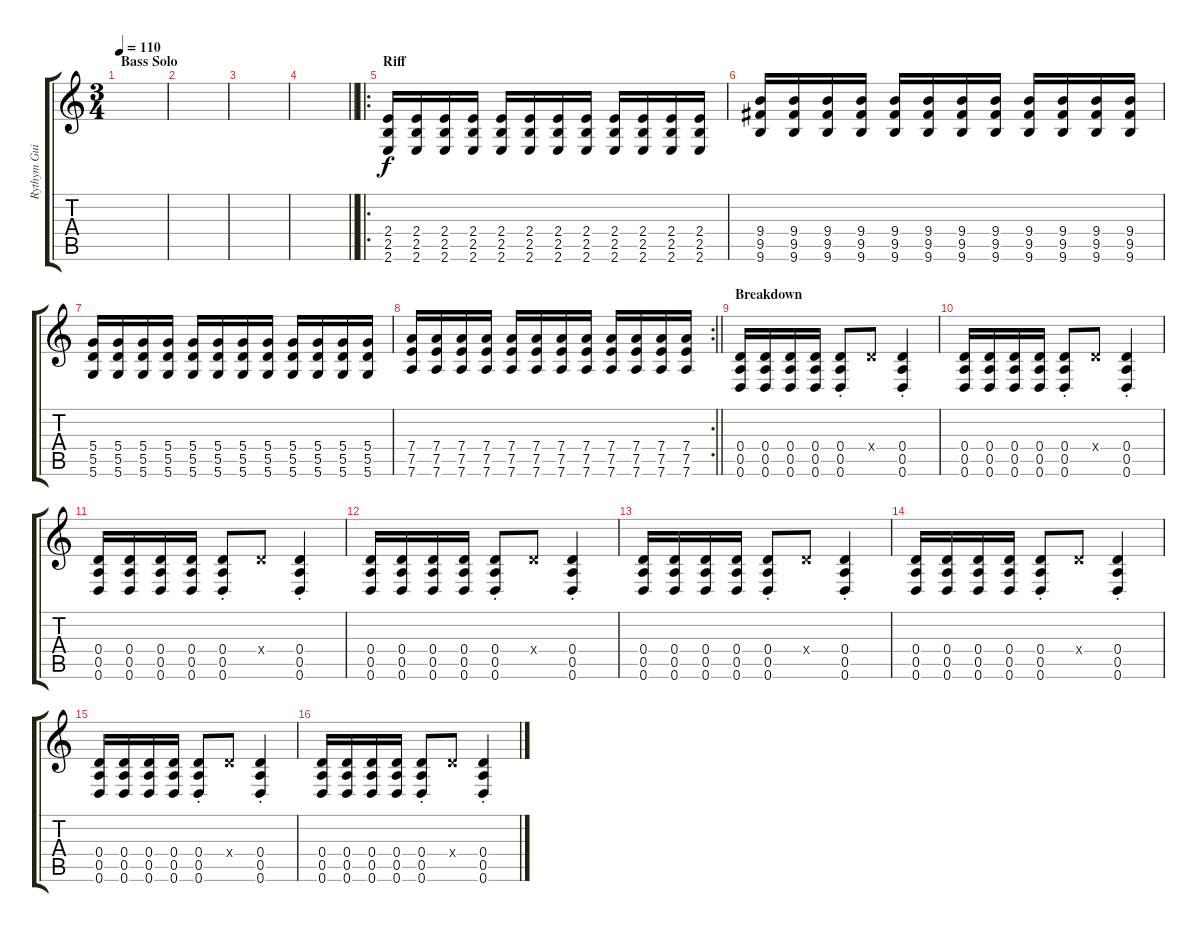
\track ("Rythym Guitar" "Rythym Gui") {instrument overdrivenguitar}
\staff {score tabs}
\tuning (E4 B3 G3 D3 A2 D2) {hide}
\ts (3 4)
\section ("" "Bass Solo")
\tempo 110
\clef g2
\ks c
|
|
|
\barLineRight lightlight
|
\ro
\section ("" "Riff")
(2.4 2.5 2.6).16 (2.4 2.5 2.6).16 (2.4 2.5 2.6).16 (2.4 2.5 2.6).16 (2.4 2.5 2.6).16 (2.4 2.5 2.6).16 (2.4 2.5 2.6).16 (2.4 2.5 2.6).16 (2.4 2.5 2.6).16 (2.4 2.5 2.6).16 (2.4 2.5 2.6).16 (2.4 2.5 2.6).16 |
(9.4 9.5 9.6).16 (9.4 9.5 9.6).16 (9.4 9.5 9.6).16 (9.4 9.5 9.6).16 (9.4 9.5 9.6).16 (9.4 9.5 9.6).16 (9.4 9.5 9.6).16 (9.4 9.5 9.6).16 (9.4 9.5 9.6).16 (9.4 9.5 9.6).16 (9.4 9.5 9.6).16 (9.4 9.5 9.6).16 |
(5.4 5.5 5.6).16 (5.4 5.5 5.6).16 (5.4 5.5 5.6).16 (5.4 5.5 5.6).16 (5.4 5.5 5.6).16 (5.4 5.5 5.6).16 (5.4 5.5 5.6).16 (5.4 5.5 5.6).16 (5.4 5.5 5.6).16 (5.4 5.5 5.6).16 (5.4 5.5 5.6).16 (5.4 5.5 5.6).16 |
\rc 2
\barLineRight lightlight
(7.4 7.5 7.6).16 (7.4 7.5 7.6).16 (7.4 7.5 7.6).16 (7.4 7.5 7.6).16 (7.4 7.5 7.6).16 (7.4 7.5 7.6).16 (7.4 7.5 7.6).16 (7.4 7.5 7.6).16 (7.4 7.5 7.6).16 (7.4 7.5 7.6).16 (7.4 7.5 7.6).16 (7.4 7.5 7.6).16 |
\section ("" "Breakdown")
(0.4 0.5 0.6).16 (0.4 0.5 0.6).16 (0.4 0.5 0.6).16 (0.4 0.5 0.6).16 (0.4{st} 0.5{st} 0.6{st}).8 0.4{x}.8 (0.4{st} 0.5{st} 0.6{st}).4 |
(0.4 0.5 0.6).16 (0.4 0.5 0.6).16 (0.4 0.5 0.6).16 (0.4 0.5 0.6).16 (0.4{st} 0.5{st} 0.6{st}).8 0.4{x}.8 (0.4{st} 0.5{st} 0.6{st}).4 |
(0.4 0.5 0.6).16 (0.4 0.5 0.6).16 (0.4 0.5 0.6).16 (0.4 0.5 0.6).16 (0.4{st} 0.5{st} 0.6{st}).8 0.4{x}.8 (0.4{st} 0.5{st} 0.6{st}).4 |
(0.4 0.5 0.6).16 (0.4 0.5 0.6).16 (0.4 0.5 0.6).16 (0.4 0.5 0.6).16 (0.4{st} 0.5{st} 0.6{st}).8 0.4{x}.8 (0.4{st} 0.5{st} 0.6{st}).4 |
(0.4 0.5 0.6).16 (0.4 0.5 0.6).16 (0.4 0.5 0.6).16 (0.4 0.5 0.6).16 (0.4{st} 0.5{st} 0.6{st}).8 0.4{x}.8 (0.4{st} 0.5{st} 0.6{st}).4 |
(0.4 0.5 0.6).16 (0.4 0.5 0.6).16 (0.4 0.5 0.6).16 (0.4 0.5 0.6).16 (0.4{st} 0.5{st} 0.6{st}).8 0.4{x}.8 (0.4{st} 0.5{st} 0.6{st}).4 |
(0.4 0.5 0.6).16 (0.4 0.5 0.6).16 (0.4 0.5 0.6).16 (0.4 0.5 0.6).16 (0.4{st} 0.5{st} 0.6{st}).8 0.4{x}.8 (0.4{st} 0.5{st} 0.6{st}).4 |
(0.4 0.5 0.6).16 (0.4 0.5 0.6).16 (0.4 0.5 0.6).16 (0.4 0.5 0.6).16 (0.4{st} 0.5{st} 0.6{st}).8 0.4{x}.8 (0.4{st} 0.5{st} 0.6{st}).4
